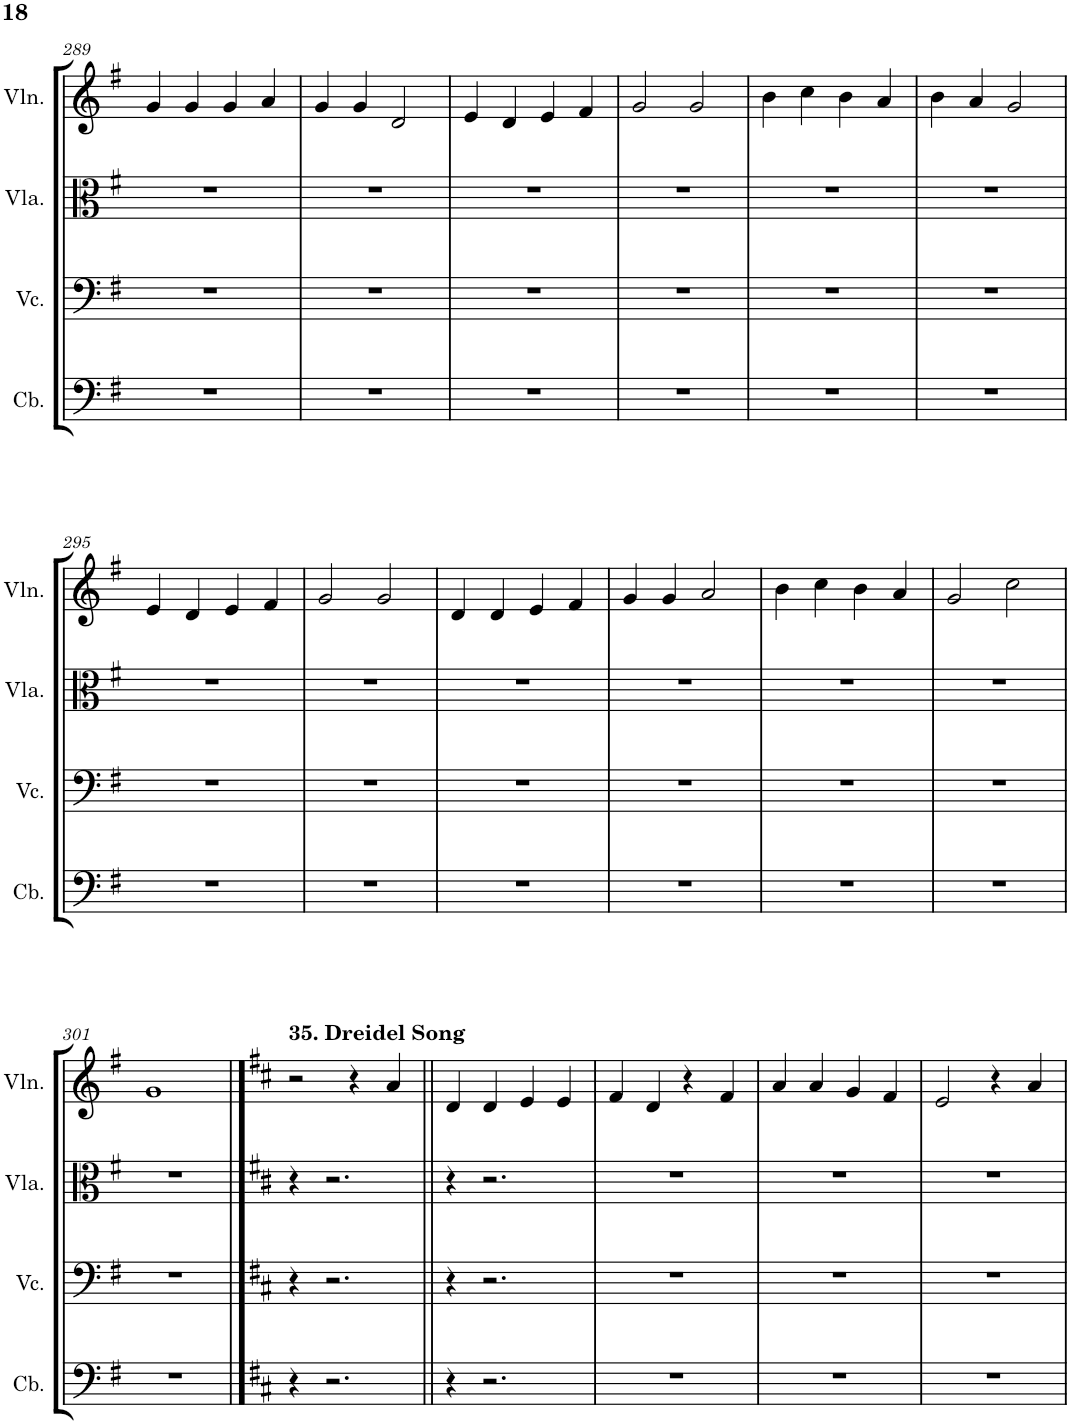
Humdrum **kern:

**kern	**kern	**kern	**kern
*part4	*part3	*part2	*part1
*staff4	*staff3	*staff2	*staff1
*I"Contrabass	*I"Violoncello	*I"Viola	*I"Violin
*I'Cb.	*I'Vc.	*I'Vla.	*I'Vln.
!!LO:PB:g=z
*clefF4	*clefF4	*clefC3	*clefG2
*Trd7c12	*	*	*
*k[f#]	*k[f#]	*k[f#]	*k[f#]
*M4/4	*M4/4	*M4/4	*M4/4
=289	=289	=289	=289
1r	1r	1r	4g/
.	.	.	4g/
.	.	.	4g/
.	.	.	4a/
=290	=290	=290	=290
1r	1r	1r	4g/
.	.	.	4g/
.	.	.	2d/
=291	=291	=291	=291
1r	1r	1r	4e/
.	.	.	4d/
.	.	.	4e/
.	.	.	4f#/
=292	=292	=292	=292
1r	1r	1r	2g/
.	.	.	2g/
=293	=293	=293	=293
1r	1r	1r	4b\
.	.	.	4cc\
.	.	.	4b\
.	.	.	4a/
=294	=294	=294	=294
1r	1r	1r	4b\
.	.	.	4a/
.	.	.	2g/
!!LO:LB:g=z
=295	=295	=295	=295
1r	1r	1r	4e/
.	.	.	4d/
.	.	.	4e/
.	.	.	4f#/
=296	=296	=296	=296
1r	1r	1r	2g/
.	.	.	2g/
=297	=297	=297	=297
1r	1r	1r	4d/
.	.	.	4d/
.	.	.	4e/
.	.	.	4f#/
=298	=298	=298	=298
1r	1r	1r	4g/
.	.	.	4g/
.	.	.	2a/
=299	=299	=299	=299
1r	1r	1r	4b\
.	.	.	4cc\
.	.	.	4b\
.	.	.	4a/
=300	=300	=300	=300
1r	1r	1r	2g/
.	.	.	2cc\
!!LO:LB:g=z
=301	=301	=301	=301
1r	1r	1r	1g
==302	==302	==302	==302
*k[f#c#]	*k[f#c#]	*k[f#c#]	*k[f#c#]
!	!	!	!LO:TX:a:B:t=35. Dreidel Song
4r	4r	4r	2r
2.r	2.r	2.r	.
.	.	.	4r
.	.	.	4a/
=303||	=303||	=303||	=303||
4r	4r	4r	4d/
2.r	2.r	2.r	4d/
.	.	.	4e/
.	.	.	4e/
=304	=304	=304	=304
1r	1r	1r	4f#/
.	.	.	4d/
.	.	.	4r
.	.	.	4f#/
=305	=305	=305	=305
1r	1r	1r	4a/
.	.	.	4a/
.	.	.	4g/
.	.	.	4f#/
=306	=306	=306	=306
1r	1r	1r	2e/
.	.	.	4r
.	.	.	4a/
=	=	=	=
*-	*-	*-	*-
